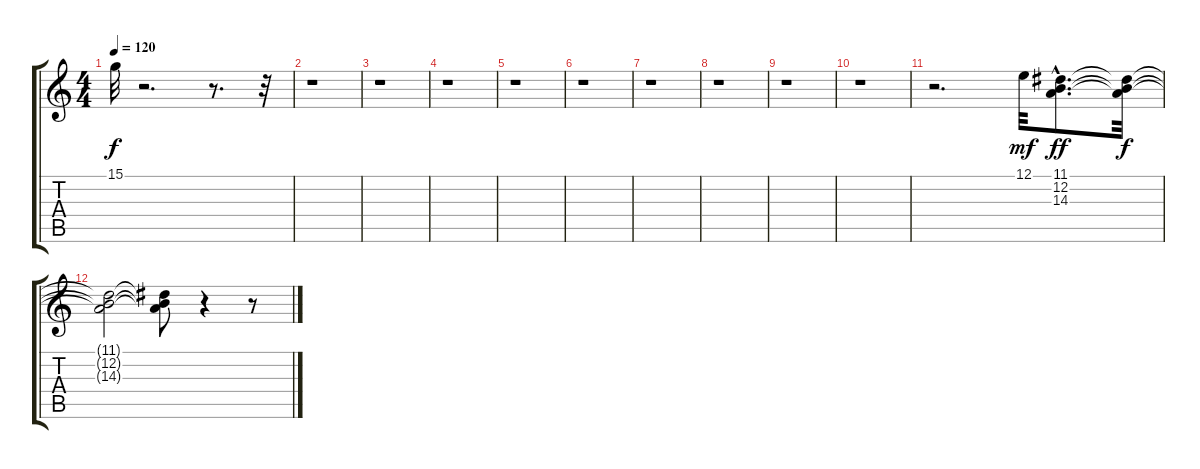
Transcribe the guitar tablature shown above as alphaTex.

\track "" {instrument brasssection}
\staff {score tabs}
\tuning (E4 B3 G3 D3 A2 E2) {hide}
\ts (4 4)
\tempo 120
\clef g2
\ks c
15.1{t}.32{dy f} r.2{d} r.8{d} r.32 |
r.1 |
r.1 |
r.1 |
r.1 |
r.1 |
r.1 |
r.1 |
r.1 |
r.1 |
r.2{d} 12.1.32{dy mf} (11.1{hac} 12.2{hac} 14.3{hac}).8{d dy ff} (11.1{t} 12.2{t} 14.3{t}).32{dy f} |
(11.1{t} 12.2{t} 14.3{t}).2 (11.1{t} 12.2{t} 14.3{t}).8 r.4 r.8
